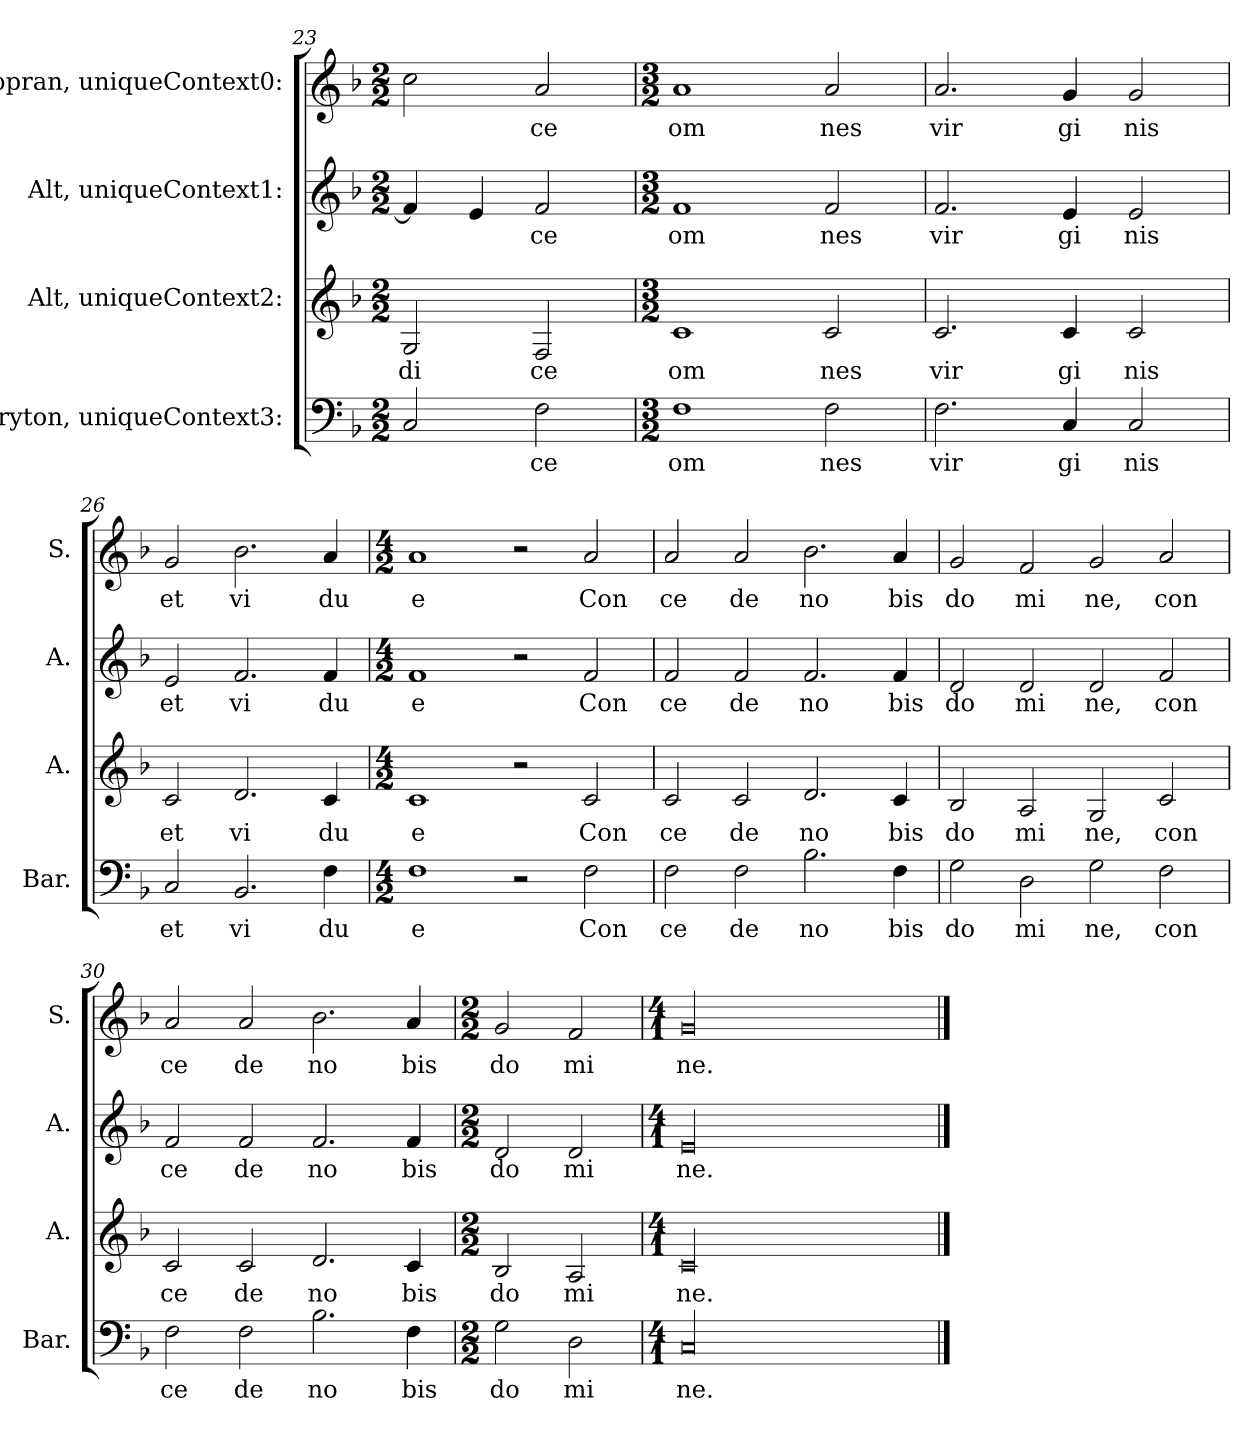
**kern	**text	**kern	**text	**kern	**text	**kern	**text
*part4	*part4	*part3	*part3	*part2	*part2	*part1	*part1
*staff4	*staff4	*staff3	*staff3	*staff2	*staff2	*staff1	*staff1
*I"Baryton, uniqueContext3:	*	*I"Alt, uniqueContext2:	*	*I"Alt, uniqueContext1:	*	*I"Sopran, uniqueContext0:	*
*I'Bar.	*	*I'A.	*	*I'A.	*	*I'S.	*
*clefF4	*	*clefG2	*	*clefG2	*	*clefG2	*
*k[b-]	*	*k[b-]	*	*k[b-]	*	*k[b-]	*
*M2/2	*	*M2/2	*	*M2/2	*	*M2/2	*
=23	=23	=23	=23	=23	=23	=23	=23
!	!	!	!LO:LY:b	!	!	!	!
2C/	.	2G/	di	4f/]	.	2cc\	.
.	.	.	.	4e/	.	.	.
!	!LO:LY:b	!	!LO:LY:b	!	!LO:LY:b	!	!LO:LY:b
2F\	ce	2F/	ce	2f/	ce	2a/	ce
=24	=24	=24	=24	=24	=24	=24	=24
*M3/2	*	*M3/2	*	*M3/2	*	*M3/2	*
*	*	*	*	*	*	*MM576	*
!	!LO:LY:b	!	!LO:LY:b	!	!LO:LY:b	!	!LO:LY:b
1F	om	1c	om	1f	om	1a	om
!	!LO:LY:b	!	!LO:LY:b	!	!LO:LY:b	!	!LO:LY:b
2F\	nes	2c/	nes	2f/	nes	2a/	nes
!!LO:PB:g=z
=25	=25	=25	=25	=25	=25	=25	=25
!	!LO:LY:b	!	!LO:LY:b	!	!LO:LY:b	!	!LO:LY:b
2.F\	vir	2.c/	vir	2.f/	vir	2.a/	vir
!	!LO:LY:b	!	!LO:LY:b	!	!LO:LY:b	!	!LO:LY:b
4C/	gi	4c/	gi	4e/	gi	4g/	gi
!	!LO:LY:b	!	!LO:LY:b	!	!LO:LY:b	!	!LO:LY:b
2C/	nis	2c/	nis	2e/	nis	2g/	nis
=26	=26	=26	=26	=26	=26	=26	=26
!	!LO:LY:b	!	!LO:LY:b	!	!LO:LY:b	!	!LO:LY:b
2C/	et	2c/	et	2e/	et	2g/	et
!	!LO:LY:b	!	!LO:LY:b	!	!LO:LY:b	!	!LO:LY:b
2.BB-/	vi	2.d/	vi	2.f/	vi	2.b-\	vi
!	!LO:LY:b	!	!LO:LY:b	!	!LO:LY:b	!	!LO:LY:b
4F\	du	4c/	du	4f/	du	4a/	du
=27	=27	=27	=27	=27	=27	=27	=27
*M4/2	*	*M4/2	*	*M4/2	*	*M4/2	*
*	*	*	*	*	*	*MM192	*
!	!LO:LY:b	!	!LO:LY:b	!	!LO:LY:b	!	!LO:LY:b
1F	e	1c	e	1f	e	1a	e
2r	.	2r	.	2r	.	2r	.
!	!LO:LY:b	!	!LO:LY:b	!	!LO:LY:b	!	!LO:LY:b
2F\	Con	2c/	Con	2f/	Con	2a/	Con
=28	=28	=28	=28	=28	=28	=28	=28
!	!LO:LY:b	!	!LO:LY:b	!	!LO:LY:b	!	!LO:LY:b
2F\	ce	2c/	ce	2f/	ce	2a/	ce
!	!LO:LY:b	!	!LO:LY:b	!	!LO:LY:b	!	!LO:LY:b
2F\	de	2c/	de	2f/	de	2a/	de
!	!LO:LY:b	!	!LO:LY:b	!	!LO:LY:b	!	!LO:LY:b
2.B-\	no	2.d/	no	2.f/	no	2.b-\	no
!	!LO:LY:b	!	!LO:LY:b	!	!LO:LY:b	!	!LO:LY:b
4F\	bis	4c/	bis	4f/	bis	4a/	bis
=29	=29	=29	=29	=29	=29	=29	=29
!	!LO:LY:b	!	!LO:LY:b	!	!LO:LY:b	!	!LO:LY:b
2G\	do	2B-/	do	2d/	do	2g/	do
!	!LO:LY:b	!	!LO:LY:b	!	!LO:LY:b	!	!LO:LY:b
2D\	mi	2A/	mi	2d/	mi	2f/	mi
!	!LO:LY:b	!	!LO:LY:b	!	!LO:LY:b	!	!LO:LY:b
2G\	ne,	2G/	ne,	2d/	ne,	2g/	ne,
!	!LO:LY:b	!	!LO:LY:b	!	!LO:LY:b	!	!LO:LY:b
2F\	con	2c/	con	2f/	con	2a/	con
=30	=30	=30	=30	=30	=30	=30	=30
!	!LO:LY:b	!	!LO:LY:b	!	!LO:LY:b	!	!LO:LY:b
2F\	ce	2c/	ce	2f/	ce	2a/	ce
!	!LO:LY:b	!	!LO:LY:b	!	!LO:LY:b	!	!LO:LY:b
2F\	de	2c/	de	2f/	de	2a/	de
!	!LO:LY:b	!	!LO:LY:b	!	!LO:LY:b	!	!LO:LY:b
2.B-\	no	2.d/	no	2.f/	no	2.b-\	no
!	!LO:LY:b	!	!LO:LY:b	!	!LO:LY:b	!	!LO:LY:b
4F\	bis	4c/	bis	4f/	bis	4a/	bis
!!LO:LB:g=z
=31	=31	=31	=31	=31	=31	=31	=31
*M2/2	*	*M2/2	*	*M2/2	*	*M2/2	*
!	!LO:LY:b	!	!LO:LY:b	!	!LO:LY:b	!	!LO:LY:b
2G\	do	2B-/	do	2d/	do	2g/	do
!	!LO:LY:b	!	!LO:LY:b	!	!LO:LY:b	!	!LO:LY:b
2D\	mi	2A/	mi	2d/	mi	2f/	mi
=32	=32	=32	=32	=32	=32	=32	=32
*M4/1	*	*M4/1	*	*M4/1	*	*M4/1	*
!	!LO:LY:b	!	!LO:LY:b	!	!LO:LY:b	!	!LO:LY:b
00C/	ne.	00c/	ne.	00e/	ne.	00g/	ne.
==	==	==	==	==	==	==	==
*-	*-	*-	*-	*-	*-	*-	*-
